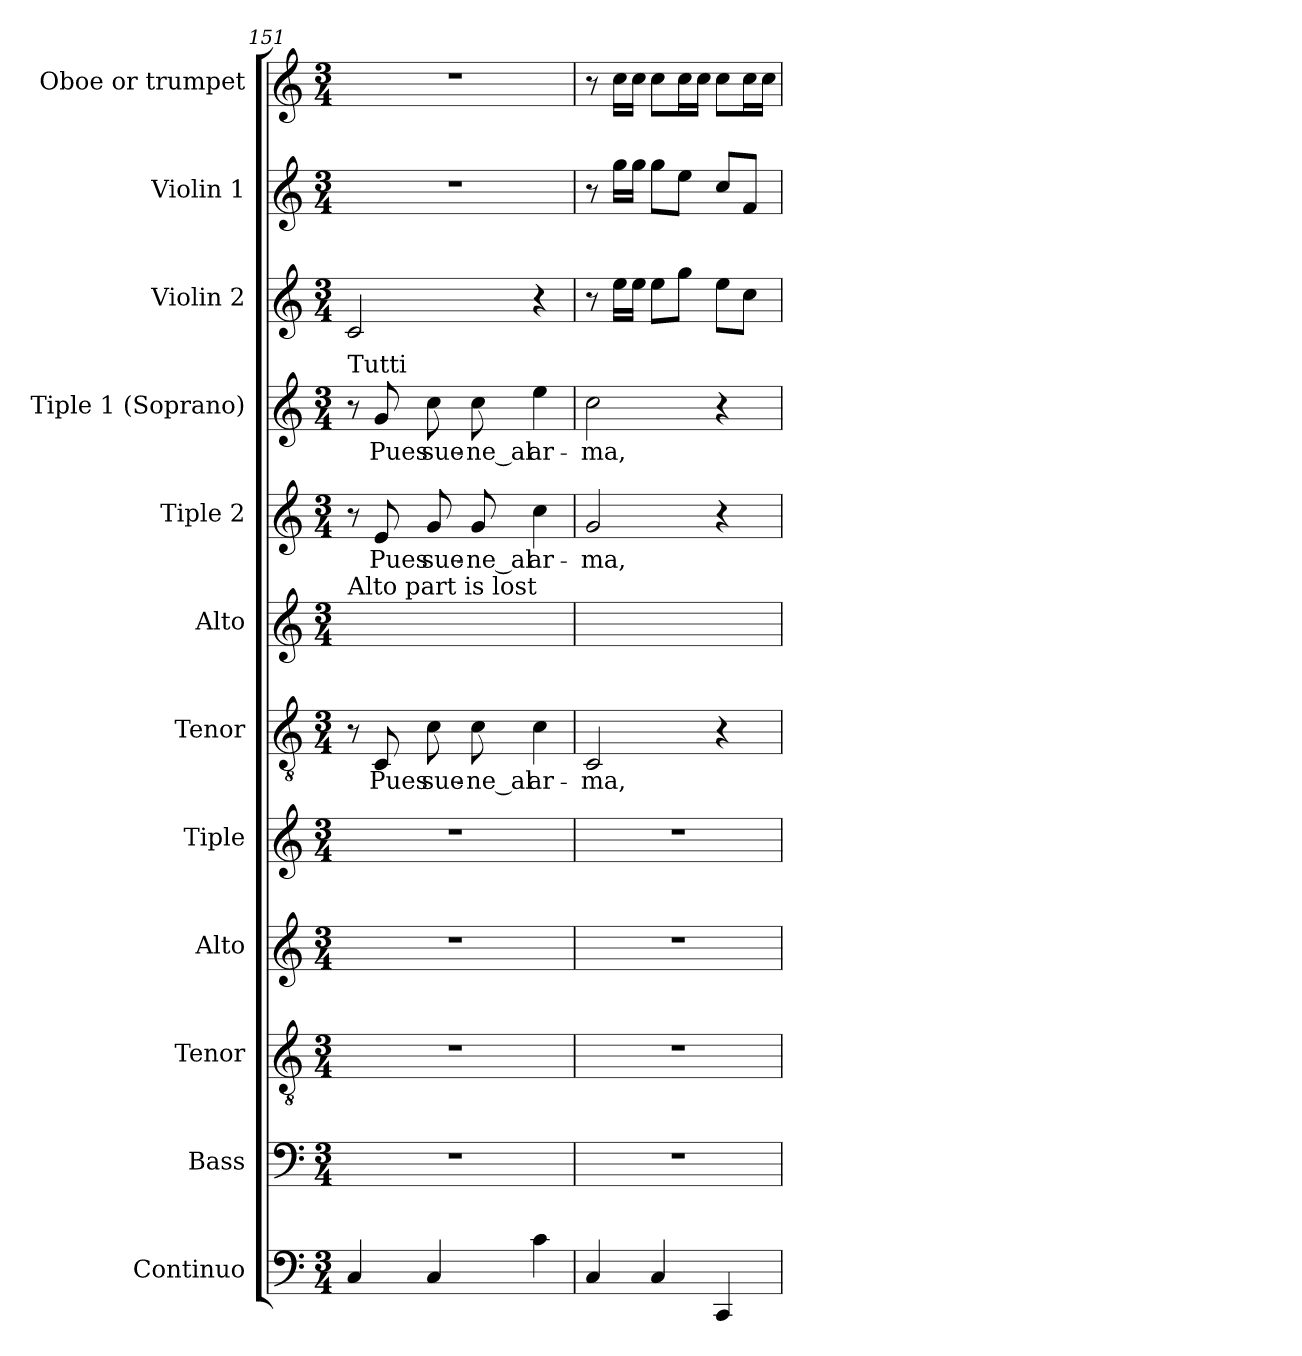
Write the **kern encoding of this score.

**kern	**kern	**kern	**kern	**kern	**kern	**text	**kern	**kern	**text	**kern	**text	**kern	**kern	**kern
*part12	*part11	*part10	*part9	*part8	*part7	*part7	*part6	*part5	*part5	*part4	*part4	*part3	*part2	*part1
*staff12	*staff11	*staff10	*staff9	*staff8	*staff7	*staff7	*staff6	*staff5	*staff5	*staff4	*staff4	*staff3	*staff2	*staff1
*I"Continuo	*I"Bass	*I"Tenor	*I"Alto	*I"Tiple	*I"Tenor	*	*I"Alto	*I"Tiple 2	*	*I"Tiple 1 (Soprano)	*	*I"Violin 2	*I"Violin 1	*I"Oboe or trumpet
*	*I'B.	*I'T.	*I'A.	*	*I'T.	*	*I'A.	*	*	*I'S1.	*	*I'Vln. 2	*I'Vln. 1	*I'Ob.
!!LO:PB:g=z
*clefF4	*clefF4	*clefGv2	*clefG2	*clefG2	*clefGv2	*	*clefG2	*clefG2	*	*clefG2	*	*clefG2	*clefG2	*clefG2
*	*	*ITrd7c12	*	*	*ITrd7c12	*	*	*	*	*	*	*	*	*
*k[]	*k[]	*k[]	*k[]	*k[]	*k[]	*	*k[]	*k[]	*	*k[]	*	*k[]	*k[]	*k[]
*C:	*C:	*C:	*C:	*C:	*C:	*	*C:	*C:	*	*C:	*	*C:	*C:	*C:
*M3/4	*M3/4	*M3/4	*M3/4	*M3/4	*M3/4	*	*M3/4	*M3/4	*	*M3/4	*	*M3/4	*M3/4	*M3/4
=151	=151	=151	=151	=151	=151	=151	=151	=151	=151	=151	=151	=151	=151	=151
!	!	!	!	!	!	!	!	!	!	!LO:TX:a:t=Tutti	!	!	!	!
!	!	!	!	!	!	!	!LO:TX:a:t=Alto part is lost	!	!	!	!	!	!	!
!	!LO:N:vis=1	!LO:N:vis=1	!LO:N:vis=1	!LO:N:vis=1	!	!	!LO:N:vis=1	!	!	!	!	!	!LO:N:vis=1	!LO:N:vis=1
4Ci/	2.r	2.r	2.r	2.r	8r	.	2.ryy	8r	.	8r	.	2ci/	2.r	2.r
!	!	!	!	!	!	!LO:LY:b:color=#000000	!	!	!	!	!	!	!	!
!	!	!	!	!	!	!	!	!	!LO:LY:b:color=#000000	!	!	!	!	!
!	!	!	!	!	!	!	!	!	!	!	!LO:LY:b:color=#000000	!	!	!
.	.	.	.	.	8CCi/	Pues	.	8ei/	Pues	8gi/	Pues	.	.	.
!	!	!	!	!	!	!LO:LY:b:color=#000000	!	!	!	!	!	!	!	!
!	!	!	!	!	!	!	!	!	!LO:LY:b:color=#000000	!	!	!	!	!
!	!	!	!	!	!	!	!	!	!	!	!LO:LY:b:color=#000000	!	!	!
4Ci/	.	.	.	.	8Ci\	sue-	.	8gi/	sue-	8cci\	sue-	.	.	.
!	!	!	!	!	!	!LO:LY:b:color=#000000	!	!	!	!	!	!	!	!
!	!	!	!	!	!	!	!	!	!LO:LY:b:color=#000000	!	!	!	!	!
!	!	!	!	!	!	!	!	!	!	!	!LO:LY:b:color=#000000	!	!	!
.	.	.	.	.	8Ci\	-ne_al	.	8gi/	-ne_al	8cci\	-ne_al	.	.	.
!	!	!	!	!	!	!LO:LY:b:color=#000000	!	!	!	!	!	!	!	!
!	!	!	!	!	!	!	!	!	!LO:LY:b:color=#000000	!	!	!	!	!
!	!	!	!	!	!	!	!	!	!	!	!LO:LY:b:color=#000000	!	!	!
4ci\	.	.	.	.	4Ci\	ar-	.	4cci\	ar-	4eei\	ar-	4r	.	.
=152	=152	=152	=152	=152	=152	=152	=152	=152	=152	=152	=152	=152	=152	=152
!	!LO:N:vis=1	!LO:N:vis=1	!LO:N:vis=1	!LO:N:vis=1	!	!	!	!	!	!	!	!	!	!
!	!	!	!	!	!	!LO:LY:b:color=#000000	!LO:N:vis=1	!	!	!	!	!	!	!
!	!	!	!	!	!	!	!	!	!LO:LY:b:color=#000000	!	!	!	!	!
!	!	!	!	!	!	!	!	!	!	!	!LO:LY:b:color=#000000	!	!	!
4Ci/	2.r	2.r	2.r	2.r	2CCi/	-ma,	2.ryy	2gi/	-ma,	2cci\	-ma,	8r	8r	8r
.	.	.	.	.	.	.	.	.	.	.	.	16eei\LL	16ggi\LL	16cci\LL
.	.	.	.	.	.	.	.	.	.	.	.	16eei\JJ	16ggi\JJ	16cci\JJ
4Ci/	.	.	.	.	.	.	.	.	.	.	.	8eei\L	8ggi\L	8cci\L
.	.	.	.	.	.	.	.	.	.	.	.	8ggi\J	8eei\J	16cci\L
.	.	.	.	.	.	.	.	.	.	.	.	.	.	16cci\JJ
4CCi/	.	.	.	.	4r	.	.	4r	.	4r	.	8eei\L	8cci/L	8cci\L
.	.	.	.	.	.	.	.	.	.	.	.	8cci\J	8fi/J	16cci\L
.	.	.	.	.	.	.	.	.	.	.	.	.	.	16cci\JJ
=	=	=	=	=	=	=	=	=	=	=	=	=	=	=
*-	*-	*-	*-	*-	*-	*-	*-	*-	*-	*-	*-	*-	*-	*-
